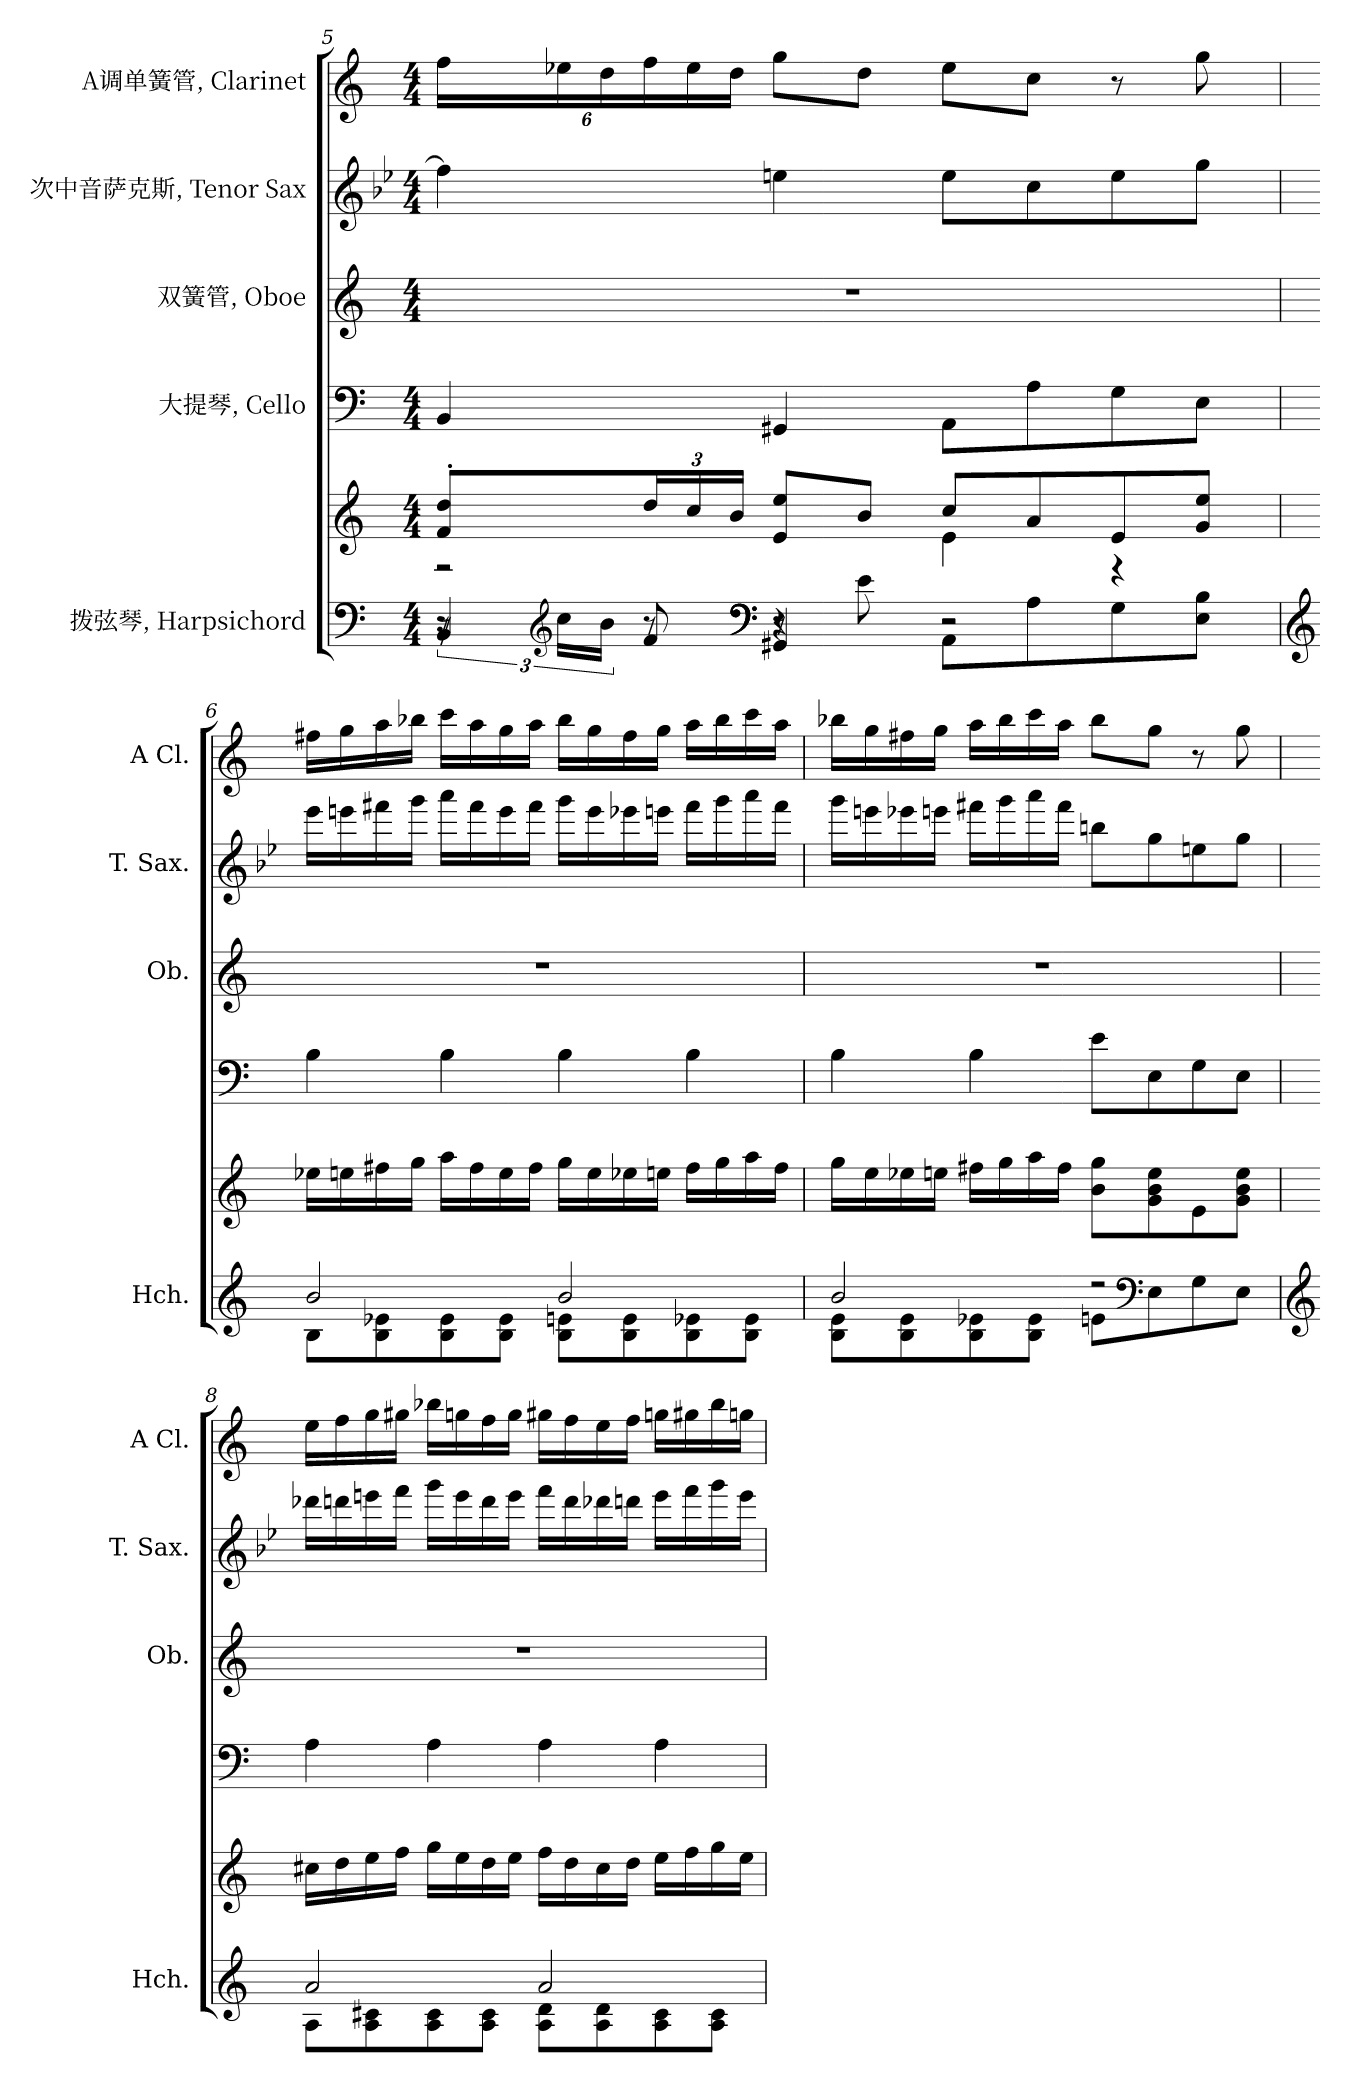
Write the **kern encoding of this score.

**kern	**kern	**kern	**kern	**kern	**kern
*part5	*part5	*part4	*part3	*part2	*part1
*staff6	*staff5	*staff4	*staff3	*staff2	*staff1
*I"拨弦琴, Harpsichord	*	*I"大提琴, Cello	*I"双簧管, Oboe	*I"次中音萨克斯, Tenor Sax	*I"A调单簧管, Clarinet
*I'Hch.	*	*	*I'Ob.	*I'T. Sax.	*I'A Cl.
!!LO:PB:g=z
*clefF4	*clefG2	*clefF4	*clefG2	*clefG2	*clefG2
*	*	*	*	*ITrd8c14	*ITrd1c2
*k[]	*k[]	*k[]	*k[]	*k[b-e-]	*k[b-e-]
*M4/4	*M4/4	*M4/4	*M4/4	*M4/4	*M4/4
=5	=5	=5	=5	=5	=5
*^	*^	*	*	*	*
*	*^	*	*	*	*	*	*
*	*	*	*	*	*	*	*	*Xbrackettup
8r	24r	4BB/	8f/' 8dd/'L	2r	4BB/	1r	4f\]	24ee-\LL
*clefG2	*	*	*	*	*	*	*	*
.	24cc\LL	.	.	.	.	.	.	24dd-X\
.	24b\JJ	.	.	.	.	.	.	24cc\
*	*	*	*Xbrackettup	*	*	*	*	*
8f/	8r	.	24dd/L	.	.	.	.	24ee-\
.	.	.	24cc/	.	.	.	.	24dd-\
.	.	.	24b/JJ	.	.	.	.	24cc\JJ
*clefF4	*	*	*	*	*	*	*	*
4r	8r	4GG#X/	8e/ 8ee/L	.	4GG#X/	.	4en\	8ff\L
.	8e\	.	8b/J	.	.	.	.	8cc\J
2r	8AA\L	2r	8cc/L	4e\	8AA\L	.	8e\L	8dd-\L
.	8A\	.	8a/	.	8A\	.	8c\	8b-\J
.	8G\	.	8e/	4r	8G\	.	8e\	8r
.	8E\ 8B\J	.	8g/ 8ee/J	.	8E\J	.	8g\J	8ff\
*v	*v	*v	*	*	*	*	*	*
*	*v	*v	*	*	*	*
=6	=6	=6	=6	=6	=6
*clefG2	*	*	*	*	*
*^	*	*	*	*	*
2b/	8B\L	16ee-X\LL	4B\	1r	16ee-\LL	16een\LL
.	.	16een\	.	.	16een\	16ff\
.	8B\ 8e-X\	16ff#X\	.	.	16ff#X\	16gg\
.	.	16gg\JJ	.	.	16gg\JJ	16aa-X\JJ
.	8B\ 8e-\	16aa\LL	4B\	.	16aa\LL	16bb-\LL
.	.	16ff#\	.	.	16ff#\	16gg\
.	8B\ 8e-\J	16ee\	.	.	16ee\	16ff\
.	.	16ff#\JJ	.	.	16ff#\JJ	16gg\JJ
2b/	8B\ 8en\L	16gg\LL	4B\	.	16gg\LL	16aa-\LL
.	.	16ee\	.	.	16ee\	16ff\
.	8B\ 8e\	16ee-X\	.	.	16ee-X\	16ee\
.	.	16een\JJ	.	.	16een\JJ	16ff\JJ
.	8B\ 8e-X\	16ff#\LL	4B\	.	16ff#\LL	16gg\LL
.	.	16gg\	.	.	16gg\	16aa-\
.	8B\ 8e-\J	16aa\	.	.	16aa\	16bb-\
.	.	16ff#\JJ	.	.	16ff#\JJ	16gg\JJ
!!LO:LB:g=z
=7	=7	=7	=7	=7	=7	=7
2b/	8B\ 8e\L	16gg\LL	4B\	1r	16gg\LL	16aa-X\LL
.	.	16ee\	.	.	16een\	16ff\
.	8B\ 8e\	16ee-X\	.	.	16ee-X\	16een\
.	.	16een\JJ	.	.	16een\JJ	16ff\JJ
.	8B\ 8e-X\	16ff#X\LL	4B\	.	16ff#X\LL	16gg\LL
.	.	16gg\	.	.	16gg\	16aa-\
.	8B\ 8e-\J	16aa\	.	.	16aa\	16bb-\
.	.	16ff#\JJ	.	.	16ff#\JJ	16gg\JJ
2r	8en\L	8b\ 8gg\L	8e\L	.	8bn\L	8aa-\L
*clefF4	*	*	*	*	*	*
.	8E\	8g\ 8b\ 8ee\	8E\	.	8g\	8ff\J
.	8G\	8e\	8G\	.	8en\	8r
.	8E\J	8g\ 8b\ 8ee\J	8E\J	.	8g\J	8ff\
!!LO:PB:g=z
=8	=8	=8	=8	=8	=8	=8
*clefG2	*	*	*	*	*	*
2a/	8A\L	16cc#X\LL	4A\	1r	16dd-X\LL	16dd\LL
.	.	16dd\	.	.	16ddn\	16ee-\
.	8A\ 8c#X\	16ee\	.	.	16een\	16ff\
.	.	16ff\JJ	.	.	16ff\JJ	16ff#X\JJ
.	8A\ 8c#\	16gg\LL	4A\	.	16gg\LL	16aa-X\LL
.	.	16ee\	.	.	16ee\	16ffn\
.	8A\ 8c#\J	16dd\	.	.	16dd\	16ee-\
.	.	16ee\JJ	.	.	16ee\JJ	16ff\JJ
2a/	8A\ 8d\L	16ff\LL	4A\	.	16ff\LL	16ff#X\LL
.	.	16dd\	.	.	16dd\	16ee-\
.	8A\ 8d\	16cc#\	.	.	16dd-X\	16dd\
.	.	16dd\JJ	.	.	16ddn\JJ	16ee-\JJ
.	8A\ 8c#\	16ee\LL	4A\	.	16ee\LL	16ffn\LL
.	.	16ff\	.	.	16ff\	16ff#X\
.	8A\ 8c#\J	16gg\	.	.	16gg\	16aa-\
.	.	16ee\JJ	.	.	16ee\JJ	16ffn\JJ
*v	*v	*	*	*	*	*
=	=	=	=	=	=
*-	*-	*-	*-	*-	*-
